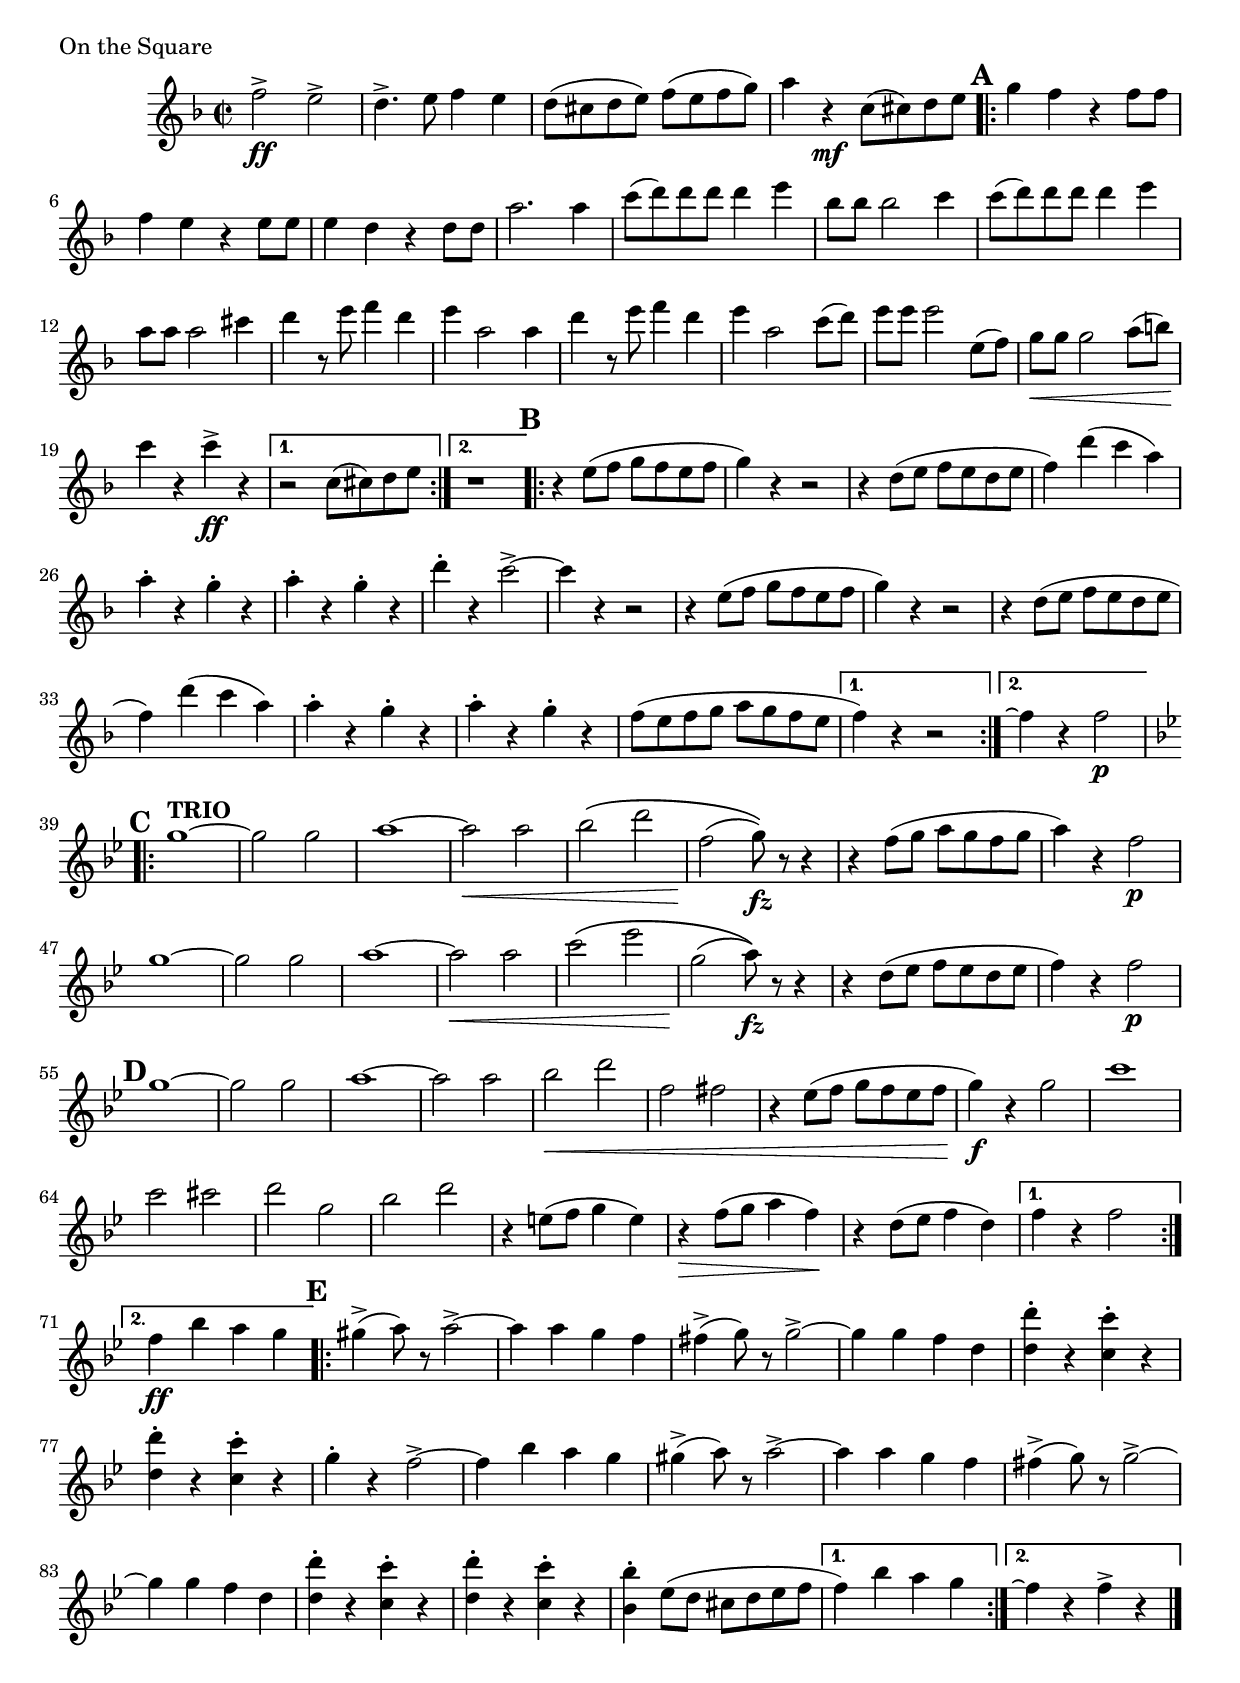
\version "2.18.0"
% When ready to include in collection:	1. Comment out top section with \Include file(s)
%					2. \midi section if present.
%Comment out from here
%{
\include "../../../Includes/Polis_format.ily"

%...to here
%}
  \score {

    % Svenska Polisens Marscher: 1. On the Square   
    \relative c'' { 
    	    \pointAndClickOn
    	    \key f \major \time 2/2 
    	    \compressEmptyMeasures
    	    \set Score.markFormatter = #format-mark-box-letters
    	    f2->\ff e-> |d4.-> e8 f4 e |d8 (cis d e) f (e f g) 
    	    a4 r\mf c,8 (cis) d e
    	    
%Rehearsal mark A
	\mark \default
	\repeat volta 2 {
	g4 f r f8 f |f4 e r e8 e |e4 d r d8 d|a'2. a4 |c8 (d) d d d4 e 
	bes8 bes bes2 c4 |c8 (d) d d d4 e |a,8 a a2 cis4 |d r8 e f4 d
	e4 a,2 a4 |d r8 e f4 d |
	e4 a,2 c8 (d) |e e e2 e,8 (f) |g8\< g g2 a8 (b) |c4\! r c->\ff r }
	\alternative {
		{r2 c,8 (cis) d e}
		{r1}
	}

%Rehearsal mark B
	\mark \default
	\repeat volta 2 {
	r4 e8 (f g f e f |g4) r r2 |r4 d8 (e f e d e |f4) d' (c a) 
	a-. r g-. r |a-. r g-. r |d'-. r c2->~ |c4 r r2 |r4 e,8 (f g f e f 
	g4) r r2 |r4 d8 (e f e d e |f4) d' (c a) | a-. r g-. r |a-. r g-. r  
	f8 (e f g a g f e }
	\alternative {
		{f4) r r2}
		{f4\repeatTie r f2\p}
	}	

%Rehearsal mark C
	\mark \default
	\repeat volta 2 {
	\key bes \major
	g1~^\markup {\bold {TRIO}} |g2 g |a1~ |a2\< a |bes\( d 
	f,\! (g8\fz)\) r8 r4
	r f8 (g a g f g |a4) r f2\p |g1~ |g2 g |a1~ |a2\< a |c \(ees 
	g,2\! (a8)\)\fz r r4 |r d,8 (ees f ees d ees |f4) r f2\p
	
%Rehearsal mark D
	\mark \default
	g1~ |g2 g |a1~ |a2 a |bes\< d |f, fis |r4 ees8 (f g f ees f |g4)\f r g2 
	c1 |c2 cis |d g, |bes d | r4 e,8 (f g4 e) |r4\> f8 (g a4 f)\! 
	r d8 (ees f4 d) }
	\alternative {
		{f4 r f2}
		{f4\ff bes a g}
	}
	
%Rehearsal mark E
	\mark \default
	\repeat volta 2 {
		gis4-> (a8) r a2->~ |a4 a g f |fis-> (g8) r g2->~
		g4 g f d |<d'-. d,>4 r <c-. c,>4 r |<d-. d,>4 r <c-. c,>4 r 
		g-. r f2->~ |f4 bes a g |gis-> (a8) r a2->~ |a4 a g f 
		fis-> (g8) r g2->~ |g4 g f d |<d'-. d,>4 r <c-. c,>4 r 
		<d-. d,>4 r <c-. c,>4 r |<bes-. bes,>4 ees,8 (d cis d ees f
		}
		\alternative {
			{f4) bes a g}
			{f4\repeatTie r f-> r}
		}
		\bar "|."
    }%end relative
    \header {
    	    piece = "On the Square"
    	    composer = "Frank A. Panella"
    	}
  }%end score
